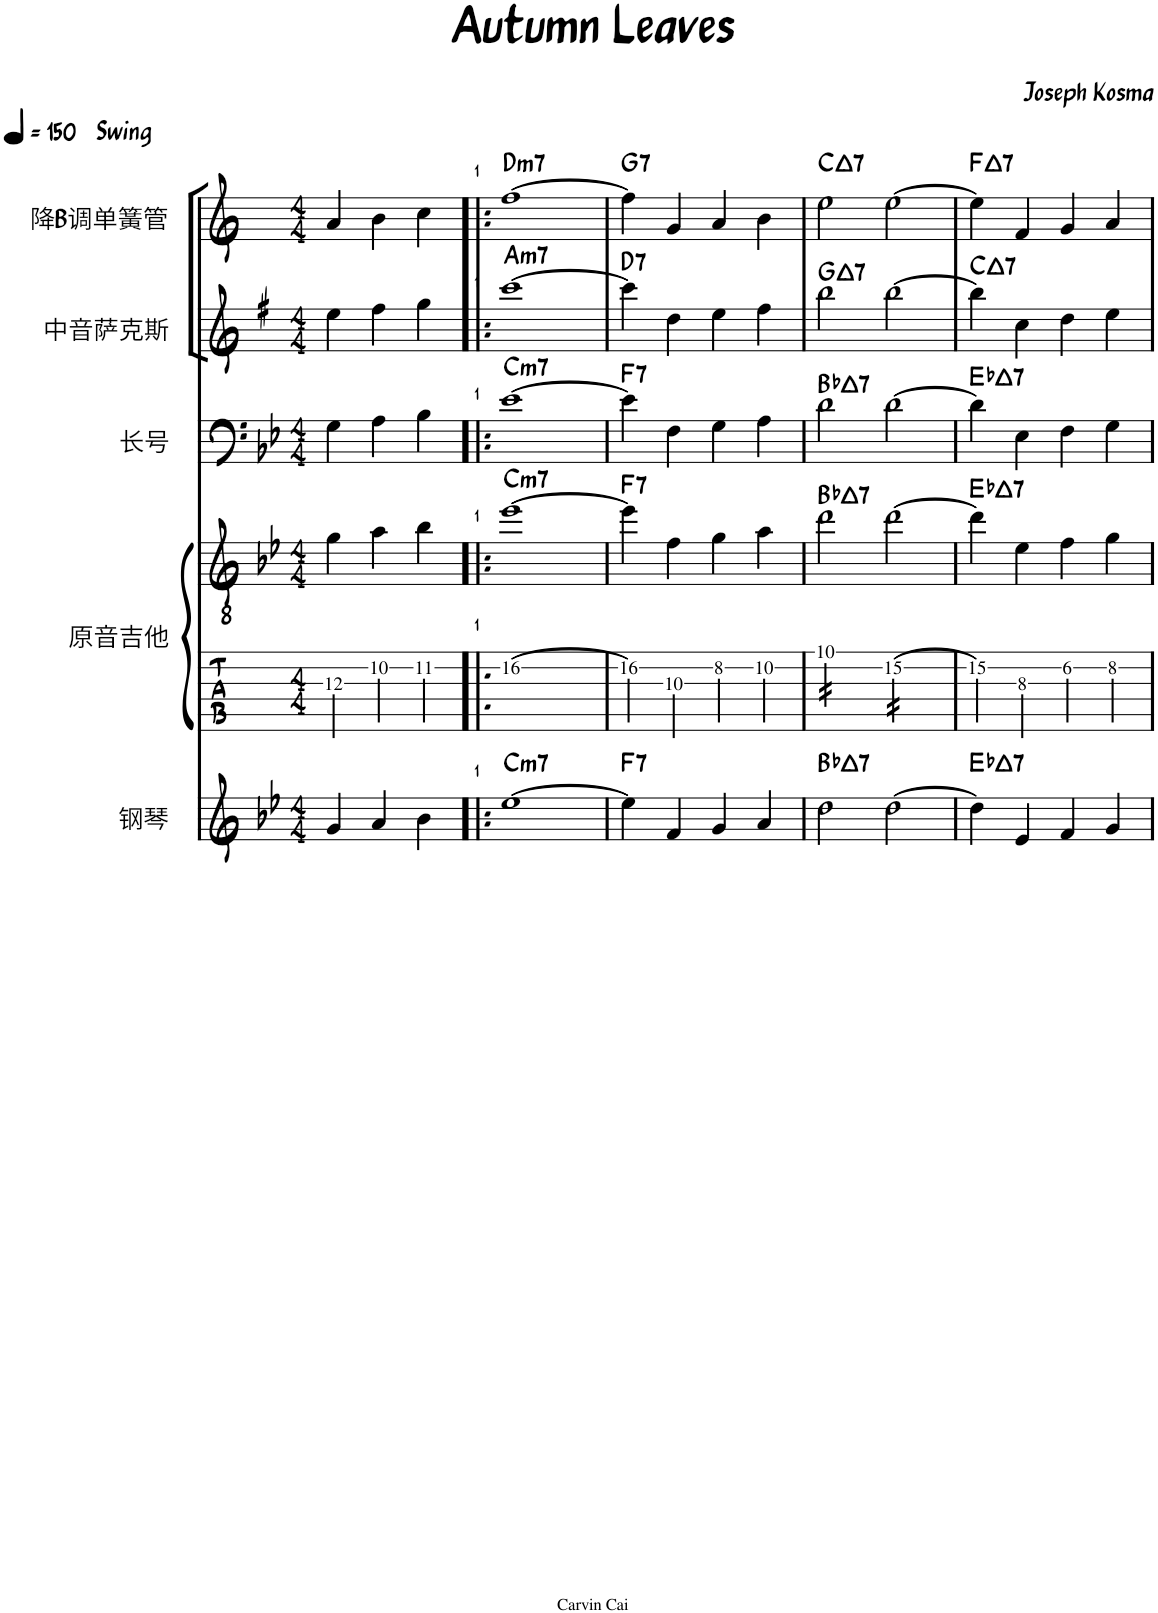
**kern	**harte	**kern	**kern	**harte	**kern	**harte	**kern	**harte	**kern	**harte
*part5	*part5	*part4	*part4	*part4	*part3	*part3	*part2	*part2	*part1	*part1
*staff6	*	*staff5	*staff4	*	*staff3	*	*staff2	*	*staff1	*
*I"钢琴	*	*I"原音吉他	*	*	*I"长号	*	*I"中音萨克斯	*	*I"降B调单簧管	*
*	*	*stria6	*	*	*	*	*	*	*	*
*clefG2	*	*	*clefGv2	*	*clefF4	*	*clefG2	*	*clefG2	*
*	*	*	*	*	*	*	*Trd5c9	*	*Trd1c2	*
*k[b-e-]	*	*k[b-e-]	*k[b-e-]	*	*k[b-e-]	*	*k[f#]	*	*k[]	*
*M4/4	*	*M4/4	*M4/4	*	*M4/4	*	*M4/4	*	*M4/4	*
*MM150	*	*MM150	*MM150	*	*MM150	*	*MM150	*	*MM150	*
=	=	=	=	=	=	=	=	=	=	=
!	!	!	!	!	!	!	!	!	!LO:TX:a:B:t=Swing	!
4g/	.	4g\	4g\	.	4G\	.	4ee\	.	4a/	.
4a/	.	4a\	4a\	.	4A\	.	4ff#\	.	4b\	.
4b-\	.	4b-\	4b-\	.	4B-\	.	4gg\	.	4cc\	.
=1!|:	=1!|:	=1!|:	=1!|:	=1!|:	=1!|:	=1!|:	=1!|:	=1!|:	=1!|:	=1!|:
!	!LO:H:kt=m7	!	!	!LO:H:kt=m7	!	!LO:H:kt=m7	!	!LO:H:kt=m7	!	!LO:H:kt=m7
[1ee-	C:min7	[1ee-	[1ee-	C:min7	[1e-	C:min7	[1ccc	A:min7	[1ff	D:min7
=2	=2	=2	=2	=2	=2	=2	=2	=2	=2	=2
!	!LO:H:kt=7	!	!	!LO:H:kt=7	!	!LO:H:kt=7	!	!LO:H:kt=7	!	!LO:H:kt=7
4ee-\]	F:7	4ee-\]	4ee-\]	F:7	4e-\]	F:7	4ccc\]	D:7	4ff\]	G:7
4f/	.	4f\	4f\	.	4F\	.	4dd\	.	4g/	.
4g/	.	4g\	4g\	.	4G\	.	4ee\	.	4a/	.
4a/	.	4a\	4a\	.	4A\	.	4ff#\	.	4b\	.
=3	=3	=3	=3	=3	=3	=3	=3	=3	=3	=3
!	!LO:H:kt=7	!	!	!LO:H:kt=7	!	!LO:H:kt=7	!	!LO:H:kt=7	!	!LO:H:kt=7
2dd\	Bb:maj7	2dd\	2dd\	Bb:maj7	2d\	Bb:maj7	2bb\	G:maj7	2ee\	C:maj7
[2dd\	.	[2dd\	[2dd\	.	[2d\	.	[2bb\	.	[2ee\	.
=4	=4	=4	=4	=4	=4	=4	=4	=4	=4	=4
!	!LO:H:kt=7	!	!	!LO:H:kt=7	!	!LO:H:kt=7	!	!LO:H:kt=7	!	!LO:H:kt=7
4dd\]	Eb:maj7	4dd\]	4dd\]	Eb:maj7	4d\]	Eb:maj7	4bb\]	C:maj7	4ee\]	F:maj7
4e-/	.	4e-\	4e-\	.	4E-\	.	4cc\	.	4f/	.
4f/	.	4f\	4f\	.	4F\	.	4dd\	.	4g/	.
4g/	.	4g\	4g\	.	4G\	.	4ee\	.	4a/	.
=	=	=	=	=	=	=	=	=	=	=
*-	*-	*-	*-	*-	*-	*-	*-	*-	*-	*-
